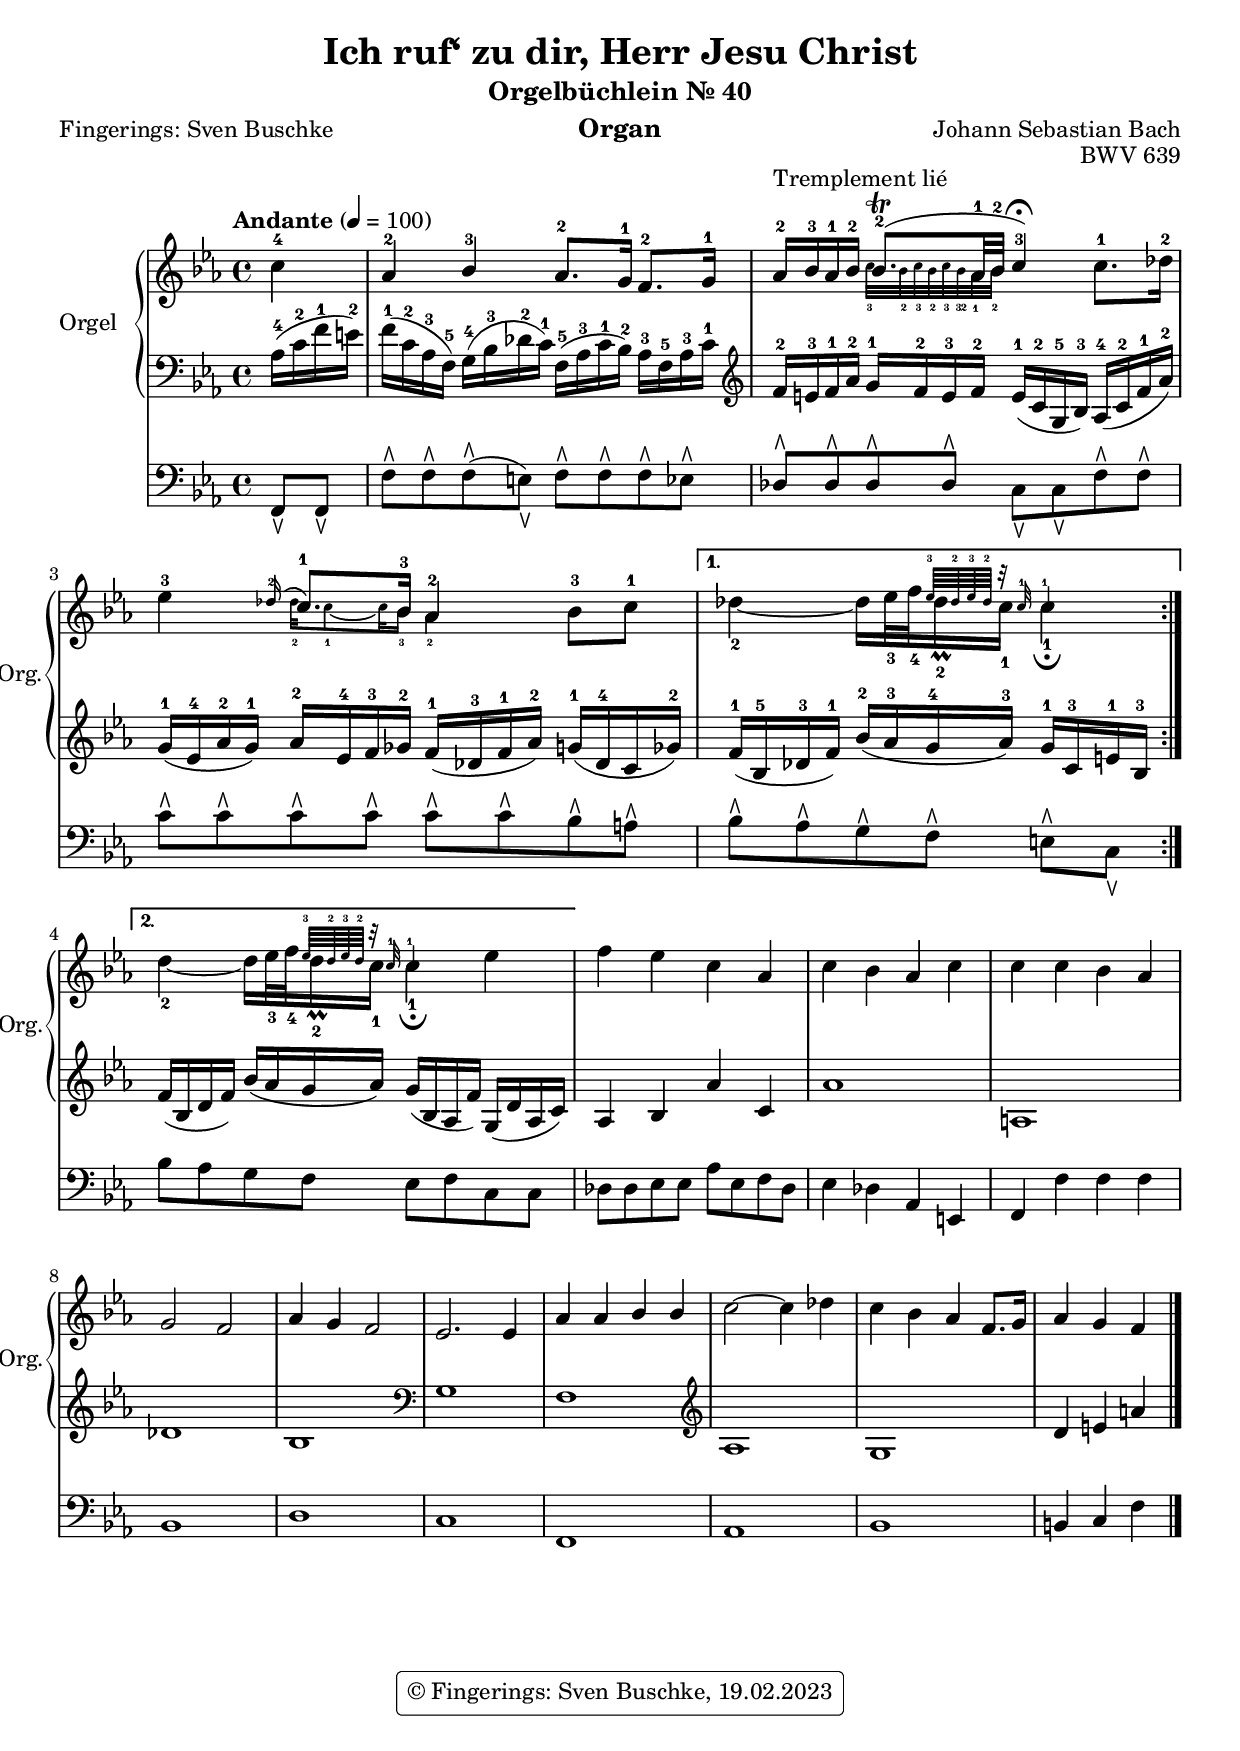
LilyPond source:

\version "2.24.1"
\language "english"

\header {
  dedication = ""
  title = "Ich ruf‘ zu dir, Herr Jesu Christ"
  subtitle = "Orgelbüchlein Nr. 40"
  subsubtitle = ""
  instrument = "Organ"
  composer = "Johann Sebastian Bach"
  arranger = ""
  poet = "Fingerings: Sven Buschke"
  meter = ""
  piece = ""
  opus = "BWV 639"
  #(define licenseUrl "https://buschke.com")
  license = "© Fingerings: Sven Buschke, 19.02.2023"
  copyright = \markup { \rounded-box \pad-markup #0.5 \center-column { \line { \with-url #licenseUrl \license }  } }

%   copyright = "© Fingerings: Sven Buschke, 17.02.2023"
%   tagline = ""
% tagline = \markup { \override #'(box-padding . 1.0) \override #'(baseline-skip . 2.7) \box \center-align { \small \line {    } \line { \small \line { \tiny © Fingerings: 19.02.2023, Sven Buschke   } }  } }
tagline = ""
}

\paper {
  #(set-paper-size "a4")
}

\layout {
  \context {
    \Voice
    \consists "Melody_engraver"
    \override Stem #'neutral-direction = #'()
  }
}

global = {
  \key c \minor
  \time 4/4
  \tempo "Andante" 4=100
}

rightA = \relative c'' {
  \global
  % Music follows here.
  \partial 4
  c4-4|
  af-2 bf-3 af8.-2 g16-1 f8.-2 g16-1|
  af16-2^"Tremplement lié" bf-3 af-1 bf-2

  <<{bf8.\trill-2( af32-1 bf-2| c4-3\fermata)}\\{\magnifyMusic 0.63 {c32-3 bf-2 c-3 bf-2 c-3 bf-32   af32-1 bf-2|s4}}>>
%  bf8.\trill

%  af32-1 bf-2 c4-3\fermata

  c8.-1 df16-2|
  ef4-3
<< { \appoggiatura df16-2 c8.-1 bf16-3 af4-2}\\{\magnifyMusic 0.63{df32-2 c8-1 ~ c32 bf16-3 af4-2}}>>
     bf8-3 c-1|
}

rightB = \relative c'' {
  % Music follows here.

<<{s4 s16 s32 s32 {\magnifyMusic 0.63 {ef64-3 df-2 ef-3 df-2 r32 c-1 c4-1}}}\\{df4-2 ~ df16 ef32-3 f-4 df16\prall-2 c-1 c4-1\fermata}>>

%\magnifyMusic 0.63 {\tupl 3/2 {df32-2 ef-3 df-2}

%  df16\prall-2 c-1 c4-1\fermata
}

rightC = \relative c'' {
  % Music follows here.
  <<{s4 s16 s32 s32 {\magnifyMusic 0.63 {ef64-3 df-2 ef-3 df-2 r32 c-1 c4-1}}}\\{df4-2 ~ df16 ef32-3 f-4 df16\prall-2 c-1 c4-1\fermata}>>

  %df4 ~ df16 ef32 f df16\prall c c4\fermata
  ef
}

rightD = \relative c'' {
  % Music follows here.
  f4 ef c af|
  c bf af c|
  c c bf af|
  g2 f|
  af4 g f2|
  ef2. ef4
  af af bf bf|
  c2~ c4 df|
  c bf af f8. g16|
  af4 g f
  \bar "|."
}

leftA = \relative c' {
  \global
  % Music follows here.
  \partial 4
  af16-4( c-2 f-1 e-2)|
  f16-1( c-2 af-3 f-5) g-4( bf-3 df-2 c-1) f,-5( af-3 c-1 bf-2) af-3 f-5 af-3 c-1|
  \clef treble
  f-2 e-3 f-1 af-2 g-1 f-2 e-3 f-2 e-1( c-2 g-5 bf-3) af-4( c-2 f-1 af-2)|
  g-1( ef-4 af-2 g-1) af-2 ef-4 f-3 gf-2 f-1( df-3 f-1 af-2) g-1( df-4 c gf'-2)|
}

leftB = \relative c' {
  % Music follows here.
  f16-1( bf,-5 df-3 f-1) bf-2( af-3 g-4 af-3) g-1 c,-3 e-1 bf-3|
}

leftC = \relative c' {
  % Music follows here.
  f( bf, df f) bf( af g af) g( bf, af f') g,( df' af c)|
}

leftD = \relative c' {
  % Music follows here.
  af4 bf4 af'4 c,4|%af bf af' c,|
  af'1| % f' f c g'|
  a,|% df c|
  df|% df e af, f'|
  bf|
  \clef bass
  g|
  f|
  \clef treble
  af|
  g|
  d'4 e a
}

pedalA = \relative c {
  \global
  % Music follows here.
  \partial 4
  f,8\ltoe f\ltoe|
  f'\rtoe f\rtoe f\rtoe( e\ltoe) f\rtoe f\rtoe f\rtoe ef\rtoe|
  df8\rtoe 8\rtoe 8\rtoe 8\rtoe c\ltoe c\ltoe f\rtoe f\rtoe|
  c'\rtoe c\rtoe c\rtoe c\rtoe c\rtoe c\rtoe bf\rtoe a\rtoe|
}

pedalB = \relative c {
  % Music follows here.
  bf'\rtoe af\rtoe g\rtoe f\rtoe e\rtoe c\ltoe
}

pedalC = \relative c {
  % Music follows here.
  bf' af g f e f c c
}

pedalD = \relative c {
  % Music follows here.
  df8 8 ef8 8 af ef f df|
  ef4 df af e|
  f f' f f|
  bf,1|
  d|
  c|
  f,|
  af|
  bf|
  b4 c f
}

\score {
  <<
    \new PianoStaff \with {
      instrumentName = "Orgel"
      shortInstrumentName = "Org."
    } <<
      \new Staff = "right" \with {
        midiInstrument = "church organ"
      } {\repeat volta 2 {\rightA}  \alternative {{\rightB} {\rightC}} \rightD }
      \new Staff = "left" \with {
        midiInstrument = "church organ"
      } { \clef bass {\repeat volta 2 {\leftA} \alternative {{\leftB}{\leftC}} \leftD} }
    >>
    \new Staff = "pedal" \with {
      midiInstrument = "church organ"
    } { \clef bass {\repeat volta 2 {\pedalA} \alternative {{\pedalB}{\pedalC}} \pedalD} }
  >>
  \layout { }
  \midi { }
}
